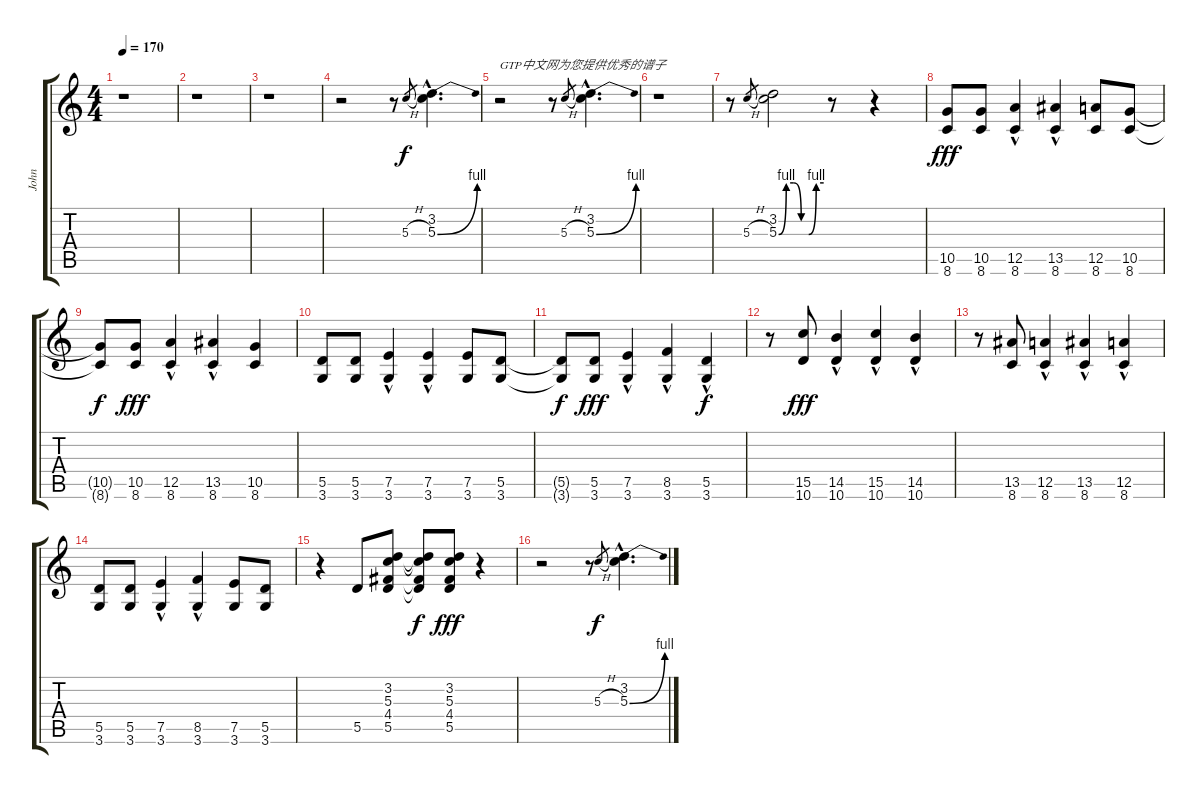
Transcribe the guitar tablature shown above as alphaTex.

\track ("John" "John") {instrument electricguitarclean}
\staff {score tabs}
\tuning (E4 B3 G3 D3 A2 E2) {hide}
\ts (4 4)
\tempo 170
\clef g2
\ks c
r.1{dy f instrument electricguitarclean} |
r.1 |
r.1 |
r.2 r.8 5.3{h}.8{gr} (3.2{hac} 5.3{be (bend 0 0 60 4) hac}).4{d} |
r.2{txt "GTP中文网为您提供优秀的谱子"} r.8 5.3{h}.8{gr} (3.2{hac} 5.3{be (bend 0 0 60 4) hac}).4{d} |
r.1 |
r.8 5.3{h}.8{gr} (3.2 5.3{be (custom 0 0 10 4 20 4 30 0 40 0 50 4 60 4)}).2 r.8 r.4 |
(10.5 8.6).8{dy fff volume 11} (10.5 8.6).8 (12.5{hac} 8.6{hac}).4 (13.5{hac} 8.6{hac}).4 (12.5 8.6).8 (10.5 8.6).8 |
(10.5{t} 8.6{t}).8{dy f volume 11} (10.5 8.6).8{dy fff} (12.5{hac} 8.6{hac}).4 (13.5{hac} 8.6{hac}).4 (10.5 8.6).4 |
(5.5 3.6).8 (5.5 3.6).8 (7.5{hac} 3.6{hac}).4 (7.5{hac} 3.6{hac}).4 (7.5 3.6).8 (5.5 3.6).8 |
(5.5{t} 3.6{t}).8{dy f} (5.5 3.6).8{dy fff} (7.5{hac} 3.6{hac}).4 (8.5{hac} 3.6{hac}).4 (5.5{hac} 3.6{hac}).4{dy f} |
r.8 (15.5 10.6).8{dy fff} (14.5{hac} 10.6{hac}).4 (15.5{hac} 10.6{hac}).4 (14.5{hac} 10.6{hac}).4 |
r.8 (13.5 8.6).8 (12.5{hac} 8.6{hac}).4 (13.5{hac} 8.6{hac}).4 (12.5{hac} 8.6{hac}).4 |
(5.5 3.6).8 (5.5 3.6).8 (7.5{hac} 3.6{hac}).4 (8.5{hac} 3.6{hac}).4 (7.5 3.6).8 (5.5 3.6).8 |
r.4 5.5.8 (3.2 5.3 4.4 5.5).8 (3.2{t} 5.3{t} 4.4{t} 5.5{t}).8{dy f} (3.2 5.3 4.4 5.5).8{dy fff} r.4 |
r.2 r.8 5.3{h}.8{gr dy f} (3.2{hac} 5.3{be (bend 0 0 60 4) hac}).4{d}
